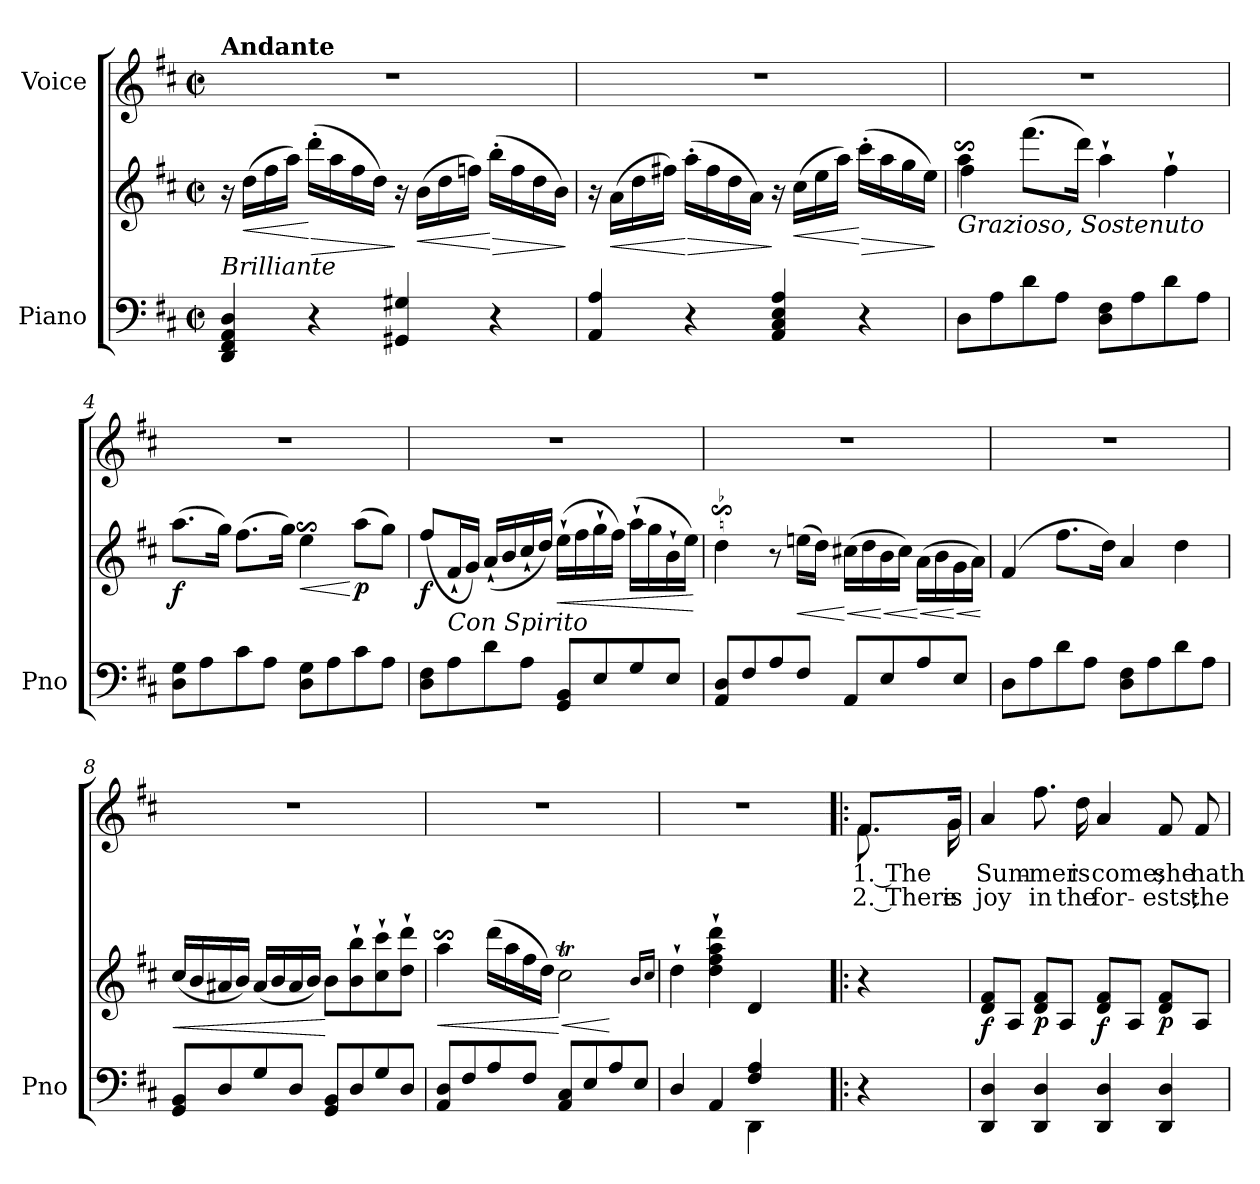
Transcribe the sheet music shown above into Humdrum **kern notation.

**kern	**kern	**dynam	**kern	**text	**text
*part2	*part2	*part2	*part1	*part1	*part1
*staff3	*staff2	*staff2/3	*staff1	*staff1	*staff1
*I"Piano	*	*	*I"Voice	*	*
*I'Pno	*	*	*	*	*
*clefF4	*clefG2	*	*clefG2	*	*
*k[f#c#]	*k[f#c#]	*	*k[f#c#]	*	*
*M2/2	*M2/2	*	*M2/2	*	*
*met(c|)	*met(c|)	*	*met(c|)	*	*
=1	=1	=1	=1	=1	=1
!	!	!	!LO:TX:a:B:t=Andante	!	!
!	!LO:TX:b:i:t=Brilliante	!	!	!	!
4DD/ 4FF#/ 4AA/ 4D/	16r	.	1r	.	.
!	!	!LO:HP:b	!	!	!
.	(16dd\LL	<	.	.	.
.	16ff#\	.	.	.	.
.	16aa\JJ)	.	.	.	.
!	!	!LO:HP:n=1:b	!	!	!
4r	(16ddd'\LL	[ >	.	.	.
.	16aa\	.	.	.	.
.	16ff#\	.	.	.	.
.	16dd\JJ)	.	.	.	.
4GG#X/ 4G#X/	16r	]	.	.	.
!	!	!LO:HP:b	!	!	!
.	(16b\LL	<	.	.	.
.	16dd\	.	.	.	.
.	16ffn\JJ)	.	.	.	.
!	!	!LO:HP:n=1:b	!	!	!
4r	(16bb'\LL	[ >	.	.	.
.	16ff\	.	.	.	.
.	16dd\	.	.	.	.
.	16b\JJ)	.	.	.	.
.	.	]	.	.	.
=2	=2	=2	=2	=2	=2
4AA/ 4A/	16r	.	1r	.	.
!	!	!LO:HP:b	!	!	!
.	(16a\LL	<	.	.	.
.	16dd\	.	.	.	.
.	16ff#X\JJ)	.	.	.	.
!	!	!LO:HP:n=1:b	!	!	!
4r	(16aa'\LL	[ >	.	.	.
.	16ff#\	.	.	.	.
.	16dd\	.	.	.	.
.	16a\JJ)	.	.	.	.
4AA/ 4C#/ 4E/ 4A/	16r	]	.	.	.
!	!	!LO:HP:b	!	!	!
.	(16cc#\LL	<	.	.	.
.	16ee\	.	.	.	.
.	16aa\JJ)	.	.	.	.
!	!	!LO:HP:n=1:b	!	!	!
4r	(16ccc#'\LL	[ >	.	.	.
.	16aa\	.	.	.	.
.	16gg\	.	.	.	.
.	16ee\JJ)	.	.	.	.
.	.	]	.	.	.
!!LO:LB:g=z
=3	=3	=3	=3	=3	=3
*	*^	*	*	*	*
!	!LO:TX:b:i:t=Grazioso, Sostenuto	!	!	!	!	!
8D\L	4aas$SS\	4ff#\	.	1r	.	.
8A\	.	.	.	.	.	.
8d\	(8.fff#\L	2.ryy	.	.	.	.
8A\J	.	.	.	.	.	.
.	16ddd\Jk)	.	.	.	.	.
8D\ 8F#\L	4aa`\	.	.	.	.	.
8A\	.	.	.	.	.	.
8d\	4ff#`\	.	.	.	.	.
8A\J	.	.	.	.	.	.
*	*v	*v	*	*	*	*
!!LO:LB:g=z
=4	=4	=4	=4	=4	=4
!	!	!LO:DY:b	!	!	!
8D\ 8G\L	(8.aa\L	f	1r	.	.
8A\	.	.	.	.	.
.	16gg\Jk)	.	.	.	.
8c#\	(8.ff#\L	.	.	.	.
8A\J	.	.	.	.	.
.	16gg\Jk)	.	.	.	.
!	!	!LO:HP:b	!	!	!
8D\ 8G\L	4ees$SS\	<	.	.	.
8A\	.	.	.	.	.
!	!	!LO:DY:n=1:b	!	!	!
8c#\	(8aa\L	[ p	.	.	.
8A\J	8gg\J)	.	.	.	.
=5	=5	=5	=5	=5	=5
!	!	!LO:DY:b	!	!	!
8D\ 8F#\L	(8ff#/L	f	1r	.	.
!	!LO:TX:b:i:t=Con Spirito	!	!	!	!
8A\	16f#`/L	.	.	.	.
.	16g/JJ)	.	.	.	.
8d\	(16a`/LL	.	.	.	.
.	16b/	.	.	.	.
8A\J	16cc#`/	.	.	.	.
.	16dd/JJ)	.	.	.	.
!	!	!LO:HP:b	!	!	!
8GG/ 8BB/L	(16ee`\LL	<	.	.	.
.	16ff#\	.	.	.	.
8E/	16gg`\	.	.	.	.
.	16ff#\JJ)	.	.	.	.
8G/	(16aa`\LL	.	.	.	.
.	16gg\	.	.	.	.
8E/J	16b`\	.	.	.	.
.	16ee\JJ)	.	.	.	.
.	.	[	.	.	.
!!LO:LB:g=z
=6	=6	=6	=6	=6	=6
8AA/ 8D/L	4dds$Ss\	.	1r	.	.
8F#/	.	.	.	.	.
8A/	8r	.	.	.	.
!	!	!LO:HP:b	!	!	!
8F#/J	(16ee\LL	<	.	.	.
.	16dd\JJ)	.	.	.	.
!	!	!LO:HP:n=1:b	!	!	!
8AA/L	(16cc#\LL	[ <	.	.	.
.	16dd\	.	.	.	.
!	!	!LO:HP:n=1:b	!	!	!
8E/	16b\	[ <	.	.	.
.	16cc#\JJ)	.	.	.	.
!	!	!LO:HP:n=1:b	!	!	!
8A/	(16a\LL	[ <	.	.	.
.	16b\	.	.	.	.
!	!	!LO:HP:n=1:b	!	!	!
8E/J	16g\	[ <	.	.	.
.	16a\JJ)	.	.	.	.
.	.	[	.	.	.
!!LO:LB:g=z
=7	=7	=7	=7	=7	=7
8D\L	(4f#/	.	1r	.	.
8A\	.	.	.	.	.
8d\	8.ff#\L	.	.	.	.
8A\J	.	.	.	.	.
.	16dd\Jk)	.	.	.	.
8D\ 8F#\L	4a/	.	.	.	.
8A\	.	.	.	.	.
8d\	4dd\	.	.	.	.
8A\J	.	.	.	.	.
=8	=8	=8	=8	=8	=8
!	!	!LO:HP:b	!	!	!
8GG/ 8BB/L	(16cc#/LL	<	1r	.	.
.	16b/	.	.	.	.
8D/	16a#X/	.	.	.	.
.	16b/JJ)	.	.	.	.
8G/	(16a#/LL	.	.	.	.
.	16b/	.	.	.	.
8D/J	16a#/	.	.	.	.
.	16b/JJ)	.	.	.	.
8GG/ 8BB/L	8b\L	[	.	.	.
8D/	8b\` 8bb\`	.	.	.	.
8G/	8cc#\` 8ccc#\`	.	.	.	.
8D/J	8dd\` 8ddd\`J	.	.	.	.
=9	=9	=9	=9	=9	=9
!	!	!LO:HP:b	!	!	!
*	*^	*	*	*	*
8AA/ 8D/L	4aas$SS\	2ryy	<	1r	.	.
8F#/	.	.	.	.	.	.
8A/	(16ddd\LL	.	.	.	.	.
.	16aa\	.	.	.	.	.
8F#/J	16ff#\	.	.	.	.	.
.	16dd\JJ)	.	.	.	.	.
!	!	!	!LO:HP:n=1:b	!	!	!
8AA/ 8C#/L	2cc#t\	4ryy	[ <	.	.	.
8E/	.	.	.	.	.	.
8A/	.	4ryy	[	.	.	.
8E/J	.	.	.	.	.	.
*	*v	*v	*	*	*	*
.	16qb/LL	.	.	.	.
.	16qcc#/JJ	.	.	.	.
=10	=10	=10	=10	=10	=10
*^	*	*	*	*	*
4D/	2ryy	4dd`\	.	1r	.	.
4AA/	.	4dd\` 4ff#\` 4aa\` 4ddd\`	.	.	.	.
4F#/ 4A/	4DD\	4d/	.	.	.	.
4ryy	4ryy	4ryy	.	.	.	.
!!LO:PB:g=z
=10X1!|:	=10X1!|:	=10X1!|:	=10X1!|:	=10X1!|:	=10X1!|:	=10X1!|:
!	!	!	!	!	!LO:LY:b	!LO:LY:b
*v	*v	*	*	*^	*	*
4r	4r	.	8.f#/L	8.f#\	1. The	2. There
!	!	!	!	!	!	!LO:LY:b
.	.	.	16g/Jk	16g\	.	is
=11	=11	=11	=11	=11	=11	=11
!	!	!LO:DY:b	!	!	!LO:LY:b	!LO:LY:b
*	*	*	*v	*v	*	*
4DD/ 4D/	8d/ 8f#/L	f	4a/	Sum-	joy
.	8A/J	.	.	.	.
!	!	!LO:DY:b	!	!LO:LY:b	!LO:LY:b
4DD/ 4D/	8d/ 8f#/L	p	8.ff#\	-mer	in
.	8A/J	.	.	.	.
!	!	!	!	!LO:LY:b	!LO:LY:b
.	.	.	16dd\	is	the
!	!	!LO:DY:b	!	!LO:LY:b	!LO:LY:b
4DD/ 4D/	8d/ 8f#/L	f	4a/	come;	for-
.	8A/J	.	.	.	.
!	!	!LO:DY:b	!	!LO:LY:b	!LO:LY:b
4DD/ 4D/	8d/ 8f#/L	p	8f#/	she	-ests;
!	!	!	!	!LO:LY:b	!LO:LY:b
.	8A/J	.	8f#/	hath	the
=	=	=	=	=	=
*-	*-	*-	*-	*-	*-
